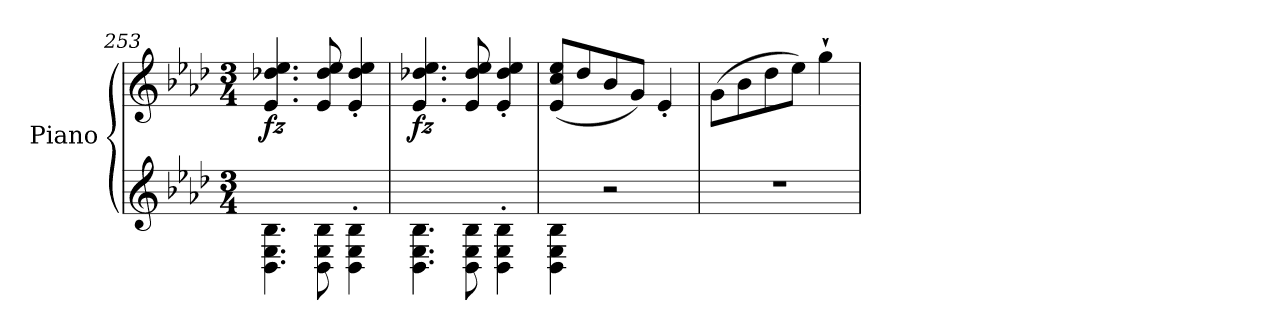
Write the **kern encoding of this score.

**kern	**kern	**dynam
*part1	*part1	*part1
*staff2	*staff1	*staff1/2
*I"Piano	*	*
*I'Pno.	*	*
*clefG2	*clefG2	*
*k[b-e-a-d-]	*k[b-e-a-d-]	*
*M3/4	*M3/4	*
=253	=253	=253
!	!	!LO:DY:b
4.BB-\ 4.E-\ 4.B-\	4.e-/ 4.dd-X/ 4.ee-/	fz
8BB-\ 8E-\ 8B-\	8e-/ 8dd-/ 8ee-/	.
4BB-\' 4E-\' 4B-\'	4e-/' 4dd-/' 4ee-/'	.
!!LO:LB:g=z
=254	=254	=254
!	!	!LO:DY:b
4.BB-\ 4.E-\ 4.B-\	4.e-/ 4.dd-X/ 4.ee-/	fz
8BB-\ 8E-\ 8B-\	8e-/ 8dd-/ 8ee-/	.
4BB-\' 4E-\' 4B-\'	4e-/' 4dd-/' 4ee-/'	.
=255	=255	=255
4BB-\ 4E-\ 4B-\	(8e-/ 8cc/ 8ee-/L	.
.	8dd-/	.
2r	8b-/	.
.	8g/J)	.
.	4e-'/	.
=256	=256	=256
2.r	(8g\L	.
.	8b-\	.
.	8dd-\	.
.	8ee-\J)	.
.	4gg`\	.
=	=	=
*-	*-	*-
